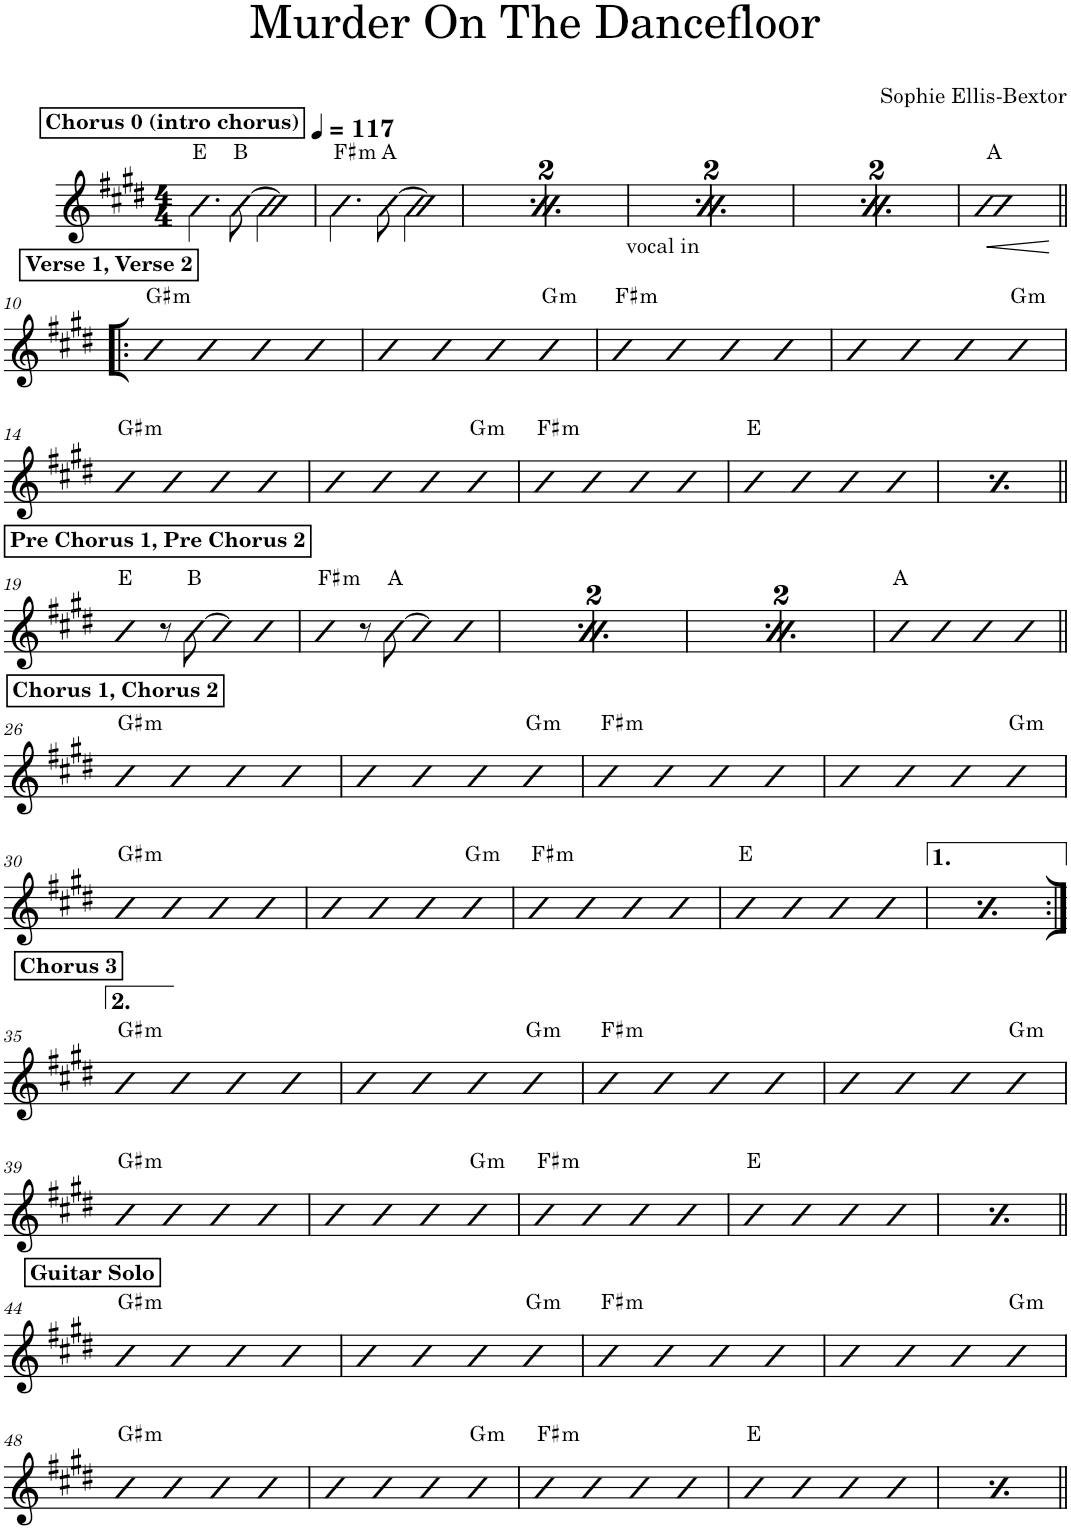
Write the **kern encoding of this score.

**kern	**dynam	**harte
*part1	*part1	*part1
*staff1	*staff1	*
*I"Piano	*	*
*I'Pno.	*	*
*clefG2	*	*
*k[f#c#g#d#]	*	*
*M4/4	*	*
*MM117	*	*
!!LO:REH:place=s1:a:B:cj:t=Chorus 0 (intro chorus)
=1	=1	=1
4.b\	.	E:maj
[8b\	.	B:maj
2b\]	.	.
=2	=2	=2
!	!	!LO:H:kt=m
4.b\	.	F#:min
[8b\	.	A:maj
2b\]	.	.
=3	=3	=3
!!LO:REH:place=s1:a:B:cj:t=Chorus 0 (intro chorus)
*MM117	*	*
4.b\	.	E:maj
[8b\	.	B:maj
2b\]	.	.
=4	=4	=4
!	!	!LO:H:kt=m
4.b\	.	F#:min
[8b\	.	A:maj
2b\]	.	.
=5	=5	=5
!!LO:REH:place=s1:a:B:cj:t=Chorus 0 (intro chorus)
*MM117	*	*
4.b\	.	E:maj
[8b\	.	B:maj
2b\]	.	.
=6	=6	=6
!	!	!LO:H:kt=m
4.b\	.	F#:min
[8b\	.	A:maj
2b\]	.	.
=7	=7	=7
!!LO:REH:place=s1:a:B:cj:t=Chorus 0 (intro chorus)
*MM117	*	*
4.b\	.	E:maj
[8b\	.	B:maj
2b\]	.	.
=8	=8	=8
!	!	!LO:H:kt=m
4.b\	.	F#:min
[8b\	.	A:maj
2b\]	.	.
=9	=9	=9
!	!LO:HP:b	!
1b	<	A:maj
.	[	.
!!LO:LB:g=z
!!LO:REH:place=s1:a:B:cj:t=Verse 1, Verse 2
=10!|:	=10!|:	=10!|:
!	!	!LO:H:kt=m
4b	.	G#:min
4b	.	.
4b	.	.
4b	.	.
=11	=11	=11
4b	.	.
4b	.	.
4b	.	.
!	!	!LO:H:kt=m
4bn	.	G:min
=12	=12	=12
!	!	!LO:H:kt=m
4b	.	F#:min
4b	.	.
4b	.	.
4b	.	.
=13	=13	=13
4b	.	.
4b	.	.
4b	.	.
!	!	!LO:H:kt=m
4bn	.	G:min
!!LO:LB:g=z
=14	=14	=14
!	!	!LO:H:kt=m
4b	.	G#:min
4b	.	.
4b	.	.
4b	.	.
=15	=15	=15
4b	.	.
4b	.	.
4b	.	.
!	!	!LO:H:kt=m
4bn	.	G:min
=16	=16	=16
!	!	!LO:H:kt=m
4b	.	F#:min
4b	.	.
4b	.	.
4b	.	.
=17	=17	=17
4b	.	E:maj
4b	.	.
4b	.	.
4b	.	.
=18	=18	=18
4b	.	E:maj
4b	.	.
4b	.	.
4b	.	.
!!LO:LB:g=z
!!LO:REH:place=s1:a:B:cj:t=Pre Chorus 1, Pre Chorus 2
=19||	=19||	=19||
4b	.	E:maj
8r	.	.
[8b\	.	B:maj
4b]	.	.
4b	.	.
=20	=20	=20
!	!	!LO:H:kt=m
4b	.	F#:min
8r	.	.
[8b\	.	A:maj
4b]	.	.
4b	.	.
!!LO:REH:place=s1:a:B:cj:t=Pre Chorus 1, Pre Chorus 2
=21	=21	=21
4b	.	E:maj
8r	.	.
[8b\	.	B:maj
4b]	.	.
4b	.	.
=22	=22	=22
!	!	!LO:H:kt=m
4b	.	F#:min
8r	.	.
[8b\	.	A:maj
4b]	.	.
4b	.	.
!!LO:REH:place=s1:a:B:cj:t=Pre Chorus 1, Pre Chorus 2
=23	=23	=23
4b	.	E:maj
8r	.	.
[8b\	.	B:maj
4b]	.	.
4b	.	.
=24	=24	=24
!	!	!LO:H:kt=m
4b	.	F#:min
8r	.	.
[8b\	.	A:maj
4b]	.	.
4b	.	.
=25	=25	=25
4b	.	A:maj
4b	.	.
4b	.	.
4b	.	.
!!LO:LB:g=z
!!LO:REH:place=s1:a:B:cj:t=Chorus 1, Chorus 2
=26||	=26||	=26||
!	!	!LO:H:kt=m
4b	.	G#:min
4b	.	.
4b	.	.
4b	.	.
=27	=27	=27
4b	.	.
4b	.	.
4b	.	.
!	!	!LO:H:kt=m
4bn	.	G:min
=28	=28	=28
!	!	!LO:H:kt=m
4b	.	F#:min
4b	.	.
4b	.	.
4b	.	.
=29	=29	=29
4b	.	.
4b	.	.
4b	.	.
!	!	!LO:H:kt=m
4bn	.	G:min
!!LO:LB:g=z
=30	=30	=30
!	!	!LO:H:kt=m
4b	.	G#:min
4b	.	.
4b	.	.
4b	.	.
=31	=31	=31
4b	.	.
4b	.	.
4b	.	.
!	!	!LO:H:kt=m
4bn	.	G:min
=32	=32	=32
!	!	!LO:H:kt=m
4b	.	F#:min
4b	.	.
4b	.	.
4b	.	.
=33	=33	=33
4b	.	E:maj
4b	.	.
4b	.	.
4b	.	.
=34	=34	=34
4b	.	E:maj
4b	.	.
4b	.	.
4b	.	.
!!LO:LB:g=z
!!LO:REH:place=s1:a:B:cj:t=Chorus 3
=35:|!	=35:|!	=35:|!
!	!	!LO:H:kt=m
4b	.	G#:min
4b	.	.
4b	.	.
4b	.	.
=36	=36	=36
4b	.	.
4b	.	.
4b	.	.
!	!	!LO:H:kt=m
4bn	.	G:min
=37	=37	=37
!	!	!LO:H:kt=m
4b	.	F#:min
4b	.	.
4b	.	.
4b	.	.
=38	=38	=38
4b	.	.
4b	.	.
4b	.	.
!	!	!LO:H:kt=m
4bn	.	G:min
!!LO:LB:g=z
=39	=39	=39
!	!	!LO:H:kt=m
4b	.	G#:min
4b	.	.
4b	.	.
4b	.	.
=40	=40	=40
4b	.	.
4b	.	.
4b	.	.
!	!	!LO:H:kt=m
4bn	.	G:min
=41	=41	=41
!	!	!LO:H:kt=m
4b	.	F#:min
4b	.	.
4b	.	.
4b	.	.
=42	=42	=42
4b	.	E:maj
4b	.	.
4b	.	.
4b	.	.
=43	=43	=43
4b	.	E:maj
4b	.	.
4b	.	.
4b	.	.
!!LO:LB:g=z
!!LO:REH:place=s1:a:B:cj:t=Guitar Solo
=44||	=44||	=44||
!	!	!LO:H:kt=m
4b	.	G#:min
4b	.	.
4b	.	.
4b	.	.
=45	=45	=45
4b	.	.
4b	.	.
4b	.	.
!	!	!LO:H:kt=m
4bn	.	G:min
=46	=46	=46
!	!	!LO:H:kt=m
4b	.	F#:min
4b	.	.
4b	.	.
4b	.	.
=47	=47	=47
4b	.	.
4b	.	.
4b	.	.
!	!	!LO:H:kt=m
4bn	.	G:min
!!LO:LB:g=z
=48	=48	=48
!	!	!LO:H:kt=m
4b	.	G#:min
4b	.	.
4b	.	.
4b	.	.
=49	=49	=49
4b	.	.
4b	.	.
4b	.	.
!	!	!LO:H:kt=m
4bn	.	G:min
=50	=50	=50
!	!	!LO:H:kt=m
4b	.	F#:min
4b	.	.
4b	.	.
4b	.	.
=51	=51	=51
4b	.	E:maj
4b	.	.
4b	.	.
4b	.	.
=52	=52	=52
4b	.	E:maj
4b	.	.
4b	.	.
4b	.	.
=||	=||	=||
*-	*-	*-
